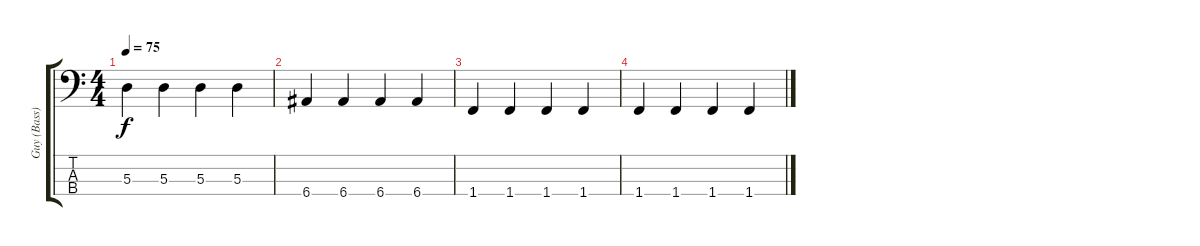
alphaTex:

\track ("Guy (Bass)" "Guy (Bass)") {instrument electricbasspick}
\staff {score tabs}
\tuning (G2 D2 A1 E1) {hide}
\ts (4 4)
\tempo 75
\clef f4
\ks c
5.3.4{dy f} 5.3.4 5.3.4 5.3.4 |
6.4.4 6.4.4 6.4.4 6.4.4 |
1.4.4 1.4.4 1.4.4 1.4.4 |
1.4.4 1.4.4 1.4.4 1.4.4
